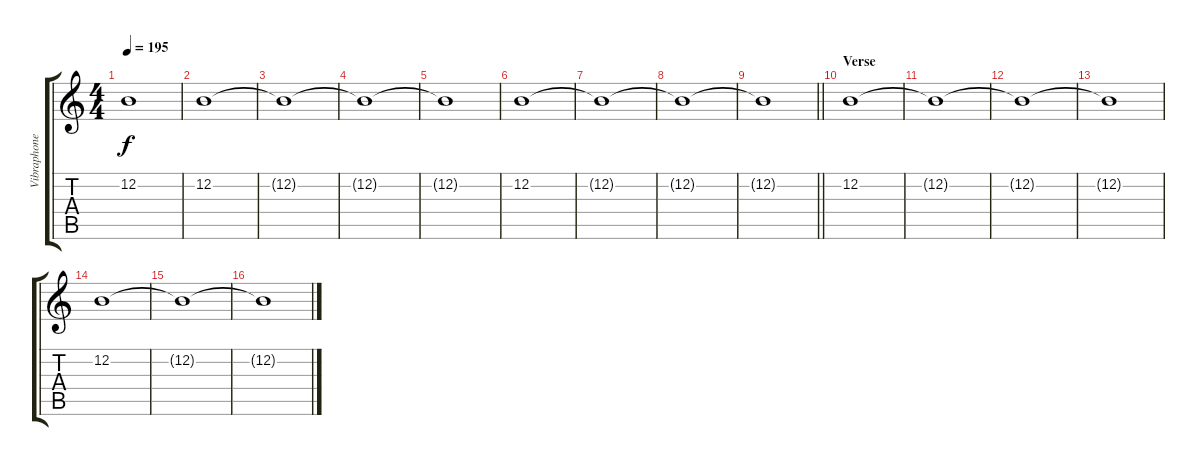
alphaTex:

\track ("Vibraphone" "Vibraphone") {instrument vibraphone}
\staff {score tabs}
\tuning (E4 B3 G3 D3 A2 E2) {hide}
\ts (4 4)
\tempo 195
\clef g2
\ks c
12.2{t}.1{dy f} |
12.2.1 |
12.2{t}.1 |
12.2{t}.1 |
12.2{t}.1 |
12.2.1 |
12.2{t}.1 |
12.2{t}.1 |
\barLineRight lightlight
12.2{t}.1 |
\section ("" "Verse")
12.2.1 |
12.2{t}.1 |
12.2{t}.1 |
12.2{t}.1 |
12.2.1 |
12.2{t}.1 |
12.2{t}.1
